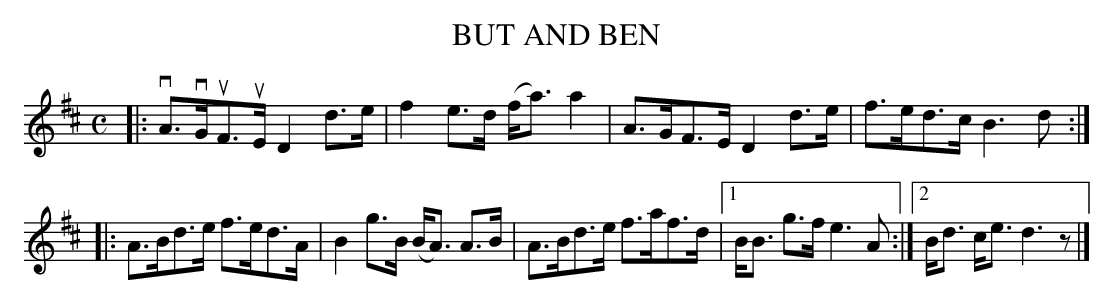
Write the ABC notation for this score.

X:1
T: BUT AND BEN
M: C
L: 1/8
K: D
|:\
vA>vGuF>uE D2d>e | f2e>d (f<a)a2 |\
A>GF>E D2d>e | f>ed>c B3d :|
|:\
A>Bd>e f>ed>A | B2g>B (B<A) A>B |\
A>Bd>e f>af>d |[1 B<B g>f e3A :|[2 B<d c<e d3z |]
